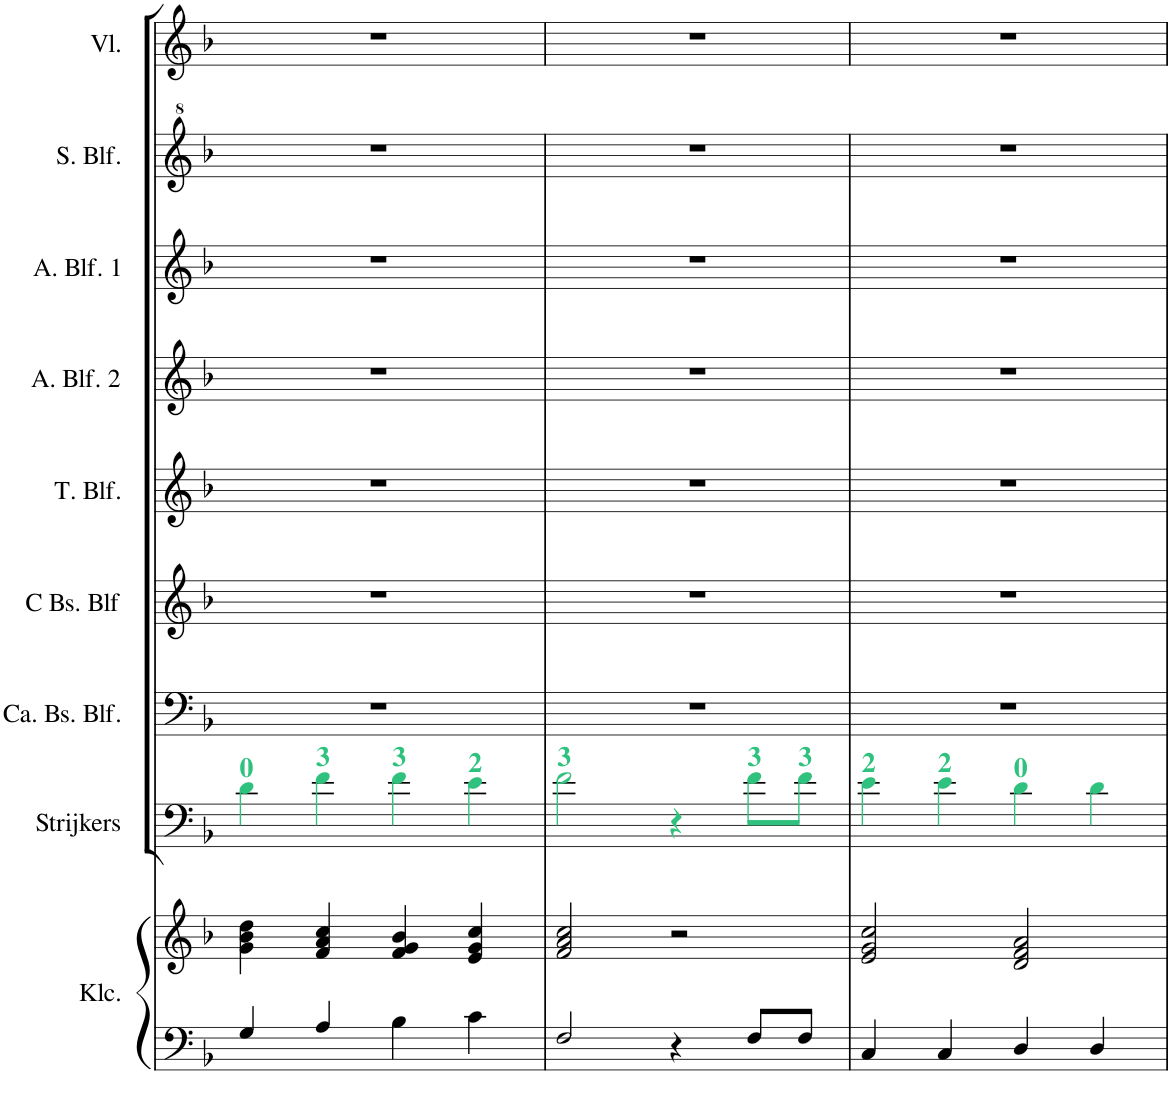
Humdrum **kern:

**kern	**kern	**kern	**kern	**kern	**kern	**kern	**kern	**kern	**kern
*part9	*part9	*part8	*part7	*part6	*part5	*part4	*part3	*part2	*part1
*staff10	*staff9	*staff8	*staff7	*staff6	*staff5	*staff4	*staff3	*staff2	*staff1
*I"Klavecimbel	*	*I"Strijkers	*I"Contrabas-blokfluit	*I"C Bas-blokfluit	*I"Tenor-blokfluit	*I"Alt-blokfluit 2	*I"Alt-blokfluit 1	*I"Sopraan-blokfluit	*I"Viool
*I'Klc.	*	*I'Strijkers	*I'Ca. Bs. Blf.	*I'C Bs. Blf	*I'T. Blf.	*I'A. Blf. 2	*I'A. Blf. 1	*I'S. Blf.	*I'Vl.
!!LO:PB:g=z
*clefF4	*clefG2	*clefF4	*clefF4	*clefG2	*clefG2	*clefG2	*clefG2	*clefG^2	*clefG2
*k[b-]	*k[b-]	*k[b-]	*k[b-]	*k[b-]	*k[b-]	*k[b-]	*k[b-]	*k[b-]	*k[b-]
*M4/4	*M4/4	*M4/4	*M4/4	*M4/4	*M4/4	*M4/4	*M4/4	*M4/4	*M4/4
*met(c)	*met(c)	*met(c)	*met(c)	*met(c)	*met(c)	*met(c)	*met(c)	*met(c)	*met(c)
=3X	=3X	=3X	=3X	=3X	=3X	=3X	=3X	=3X	=3X
4G/	4g\ 4b-\ 4dd\	4di\	1r	1r	1r	1r	1r	1r	1r
4A/	4f/ 4a/ 4cc/	4fi\	.	.	.	.	.	.	.
4B-\	4f/ 4g/ 4b-/	4fi\	.	.	.	.	.	.	.
4c\	4e/ 4g/ 4cc/	4ei\	.	.	.	.	.	.	.
=4X	=4X	=4X	=4X	=4X	=4X	=4X	=4X	=4X	=4X
2F/	2f/ 2a/ 2cc/	2fi\	1r	1r	1r	1r	1r	1r	1r
4r	2r	4r	.	.	.	.	.	.	.
8F/L	.	8fi\L	.	.	.	.	.	.	.
8F/J	.	8fi\J	.	.	.	.	.	.	.
=5X	=5X	=5X	=5X	=5X	=5X	=5X	=5X	=5X	=5X
4C/	2e/ 2g/ 2cc/	4ei\	1r	1r	1r	1r	1r	1r	1r
4C/	.	4ei\	.	.	.	.	.	.	.
4D/	2d/ 2f/ 2a/	4di\	.	.	.	.	.	.	.
4D/	.	4di\	.	.	.	.	.	.	.
=	=	=	=	=	=	=	=	=	=
*-	*-	*-	*-	*-	*-	*-	*-	*-	*-
